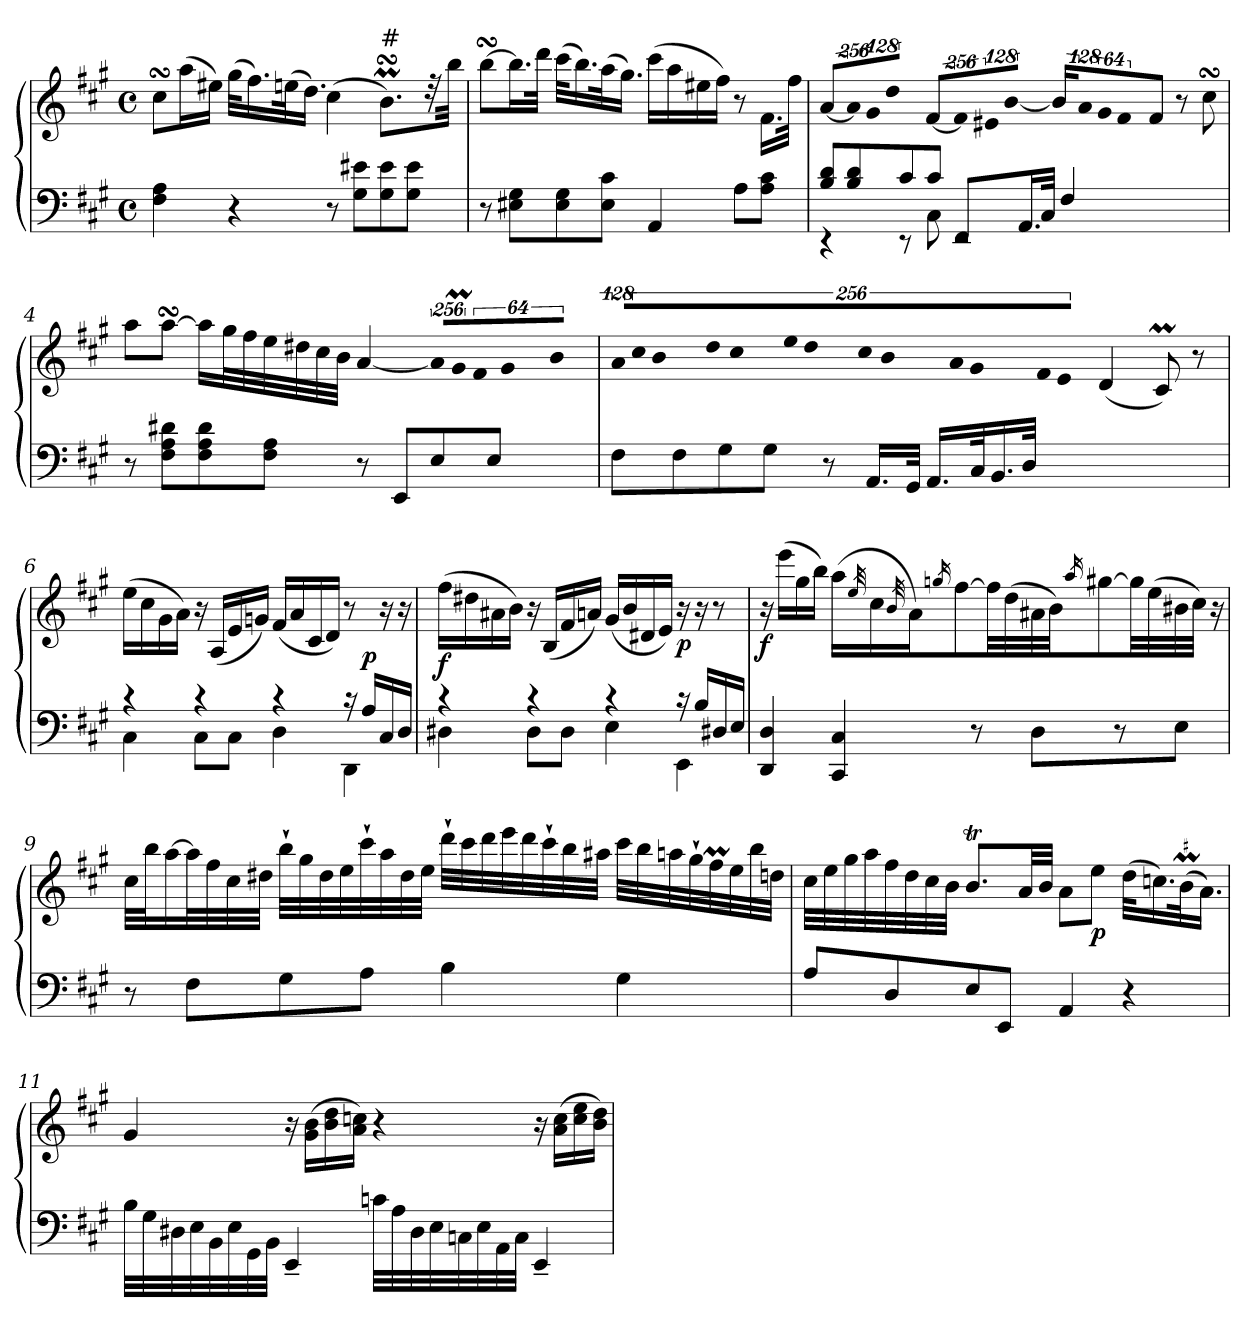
**kern	**kern	**dynam
*part1	*part1	*part1
*staff2	*staff1	*staff1/2
*clefF4	*clefG2	*
*k[f#c#g#]	*k[f#c#g#]	*
*A:	*A:	*
*M4/4	*M4/4	*
*met(c)	*met(c)	*
=1	=1	=1
4F#\ 4A\	8cc#sSsS\L	.
.	(>16aa\L	.
.	16ee#X\JJ)	.
4r	(>32gg#\KLL	.
.	16.ff#\)	.
.	(>32een\k	.
.	16.dd\JJ)	.
8r	(>4cc#\	.
8G#\ 8e#X\L	.	.
!	!LO:TX:a:t=#	!
8G#\ 8e#\	8.bMsSSS\L)	.
8G#\ 8e#\J	.	.
.	32r	.
.	32bb\Jkk	.
=2	=2	=2
8r	[8bbsSSS\L	.
8E#X\ 8G#\L	16.bb\L]	.
.	32ddd\JJk	.
8E#\ 8G#\	(>32ccc#\KLL	.
.	16.bb\)	.
8E#\ 8c#\J	(>32aa\k	.
.	16.gg#\JJ)	.
4AA/	(>16ccc#\LL	.
.	16aa\	.
.	16ee#X\	.
.	16ff#\JJ)	.
8A\L	8r	.
8A\ 8c#\J	16.f#\LL	.
.	32ff#\JJk	.
!!LO:LB:g=z
=3	=3	=3
*^	*	*
8B/ 8d/L	4rEE	[8a/L	.
!	!	!LO:N:vis=16	!
8B/ 8d/	.	4096%171a/L]	.
!	!	!LO:N:vis=16	!
.	.	2048%85g#/	.
!	!	!LO:N:vis=16	!
.	.	4096%171dd/JJ	.
8c#/	8rEE	[8f#/L	.
!	!	!LO:N:vis=16	!
8c#/J	8C#\	4096%171f#/L]	.
!	!	!LO:N:vis=16	!
.	.	2048%85e#X/	.
!	!	!LO:N:vis=16	!
.	.	[4096%171b/JJ	.
8FF#/L	2rEE	16b/LL]	.
!	!	!LO:N:vis=32	!
.	.	4096%85a/L	.
!	!	!LO:N:vis=32	!
.	.	2048%43g#/	.
!	!	!LO:N:vis=32	!
.	.	4096%85f#/JJ	.
16.AA/L	.	8f#/J	.
32C#/JJk	.	.	.
4F#/	.	8r	.
.	.	8cc#sSsS\	.
*v	*v	*	*
=4	=4	=4
8r	8aa\L	.
8F#\ 8A\ 8d#X\L	[8aasSSs\J	.
8F#\ 8A\ 8d#\	16aa\LL]	.
.	32gg#\L	.
.	32ff#\	.
8F#\ 8A\J	32ee\	.
.	32dd#X\	.
.	32cc#\	.
.	32b\JJJ	.
8r	[4a/	.
8EE/L	.	.
!	!LO:N:vis=16	!
8E/	4096%205a/LL]	.
!	!LO:N:vis=16	!
.	4096%205g#m/	.
!	!LO:N:vis=16	!
.	1024%51f#/	.
8E/J	.	.
!	!LO:N:vis=16	!
.	4096%205g#/	.
!	!LO:N:vis=16	!
.	4096%205b/JJ	.
!!LO:LB:g=z
=5	=5	=5
!	!LO:N:vis=16	!
8F#\L	2048%79a/LL	.
!	!LO:N:vis=16	!
.	4096%157cc#/	.
!	!LO:N:vis=16	!
.	2048%79b/	.
!	!LO:N:vis=16	!
.	4096%157dd/	.
8F#\	.	.
!	!LO:N:vis=16	!
.	2048%79cc#/	.
!	!LO:N:vis=16	!
.	4096%157ee/	.
!	!LO:N:vis=16	!
.	2048%79dd/	.
8G#\	.	.
!	!LO:N:vis=16	!
.	4096%157cc#/	.
!	!LO:N:vis=16	!
.	2048%79b/	.
!	!LO:N:vis=16	!
.	4096%157a/	.
8G#\J	.	.
!	!LO:N:vis=16	!
.	2048%79g#/	.
!	!LO:N:vis=16	!
.	4096%157f#/	.
!	!LO:N:vis=16	!
.	2048%79e/JJ	.
8r	(<4d/	.
16.AA/LL	.	.
32GG#/JJk	.	.
16.AA/LL	8c#m/)	.
32C#/k	.	.
16.BB/	8r	.
32D/JJk	.	.
=6	=6	=6
*^	*	*
4rc	4C#\	(>16ee\LL	.
.	.	16cc#\	.
.	.	16g#\	.
.	.	16a\JJ)	.
4rc	8C#\L	16r	.
.	.	(<16A/LL	.
.	8C#\J	16e/	.
.	.	16gn/JJ)	.
4rc	4D\	(<16f#/LL	.
.	.	16a/	.
.	.	16c#/	.
.	.	16d/JJ)	.
16rc	4DD\	8r	.
!	!	!	!LO:DY:a=2
16A/LL	.	.	p
16C#/	.	16r	.
16D/JJ	.	16r	.
!!LO:LB:g=z
=7	=7	=7	=7
!	!	!	!LO:DY:b
4rc	4D#X\	(>16ff#\LL	f
.	.	16dd#X\	.
.	.	16a#X\	.
.	.	16b\JJ)	.
4rc	8D#\L	16r	.
.	.	(<16B/LL	.
.	8D#\J	16f#/	.
.	.	16an/JJ)	.
4rc	4E\	(<16g#/LL	.
.	.	16b/	.
.	.	16d#X/	.
.	.	16e/JJ)	.
!	!	!	!LO:DY:b
16rc	4EE\	16r	p
16B/LL	.	16r	.
16D#X/	.	8r	.
16E/JJ	.	.	.
*v	*v	*	*
!!LO:PB:g=z
=8	=8	=8
!	!	!LO:DY:b
4DD/ 4D/	16r	f
.	(>16eee\LL	.
.	16gg#\	.
.	16bb\JJ)	.
4CC#/ 4C#/	(>16aa\LL	.
.	32qee/	.
.	16cc#\	.
.	32qb/	.
.	16a\J)	.
.	16qggn/	.
.	[8ff#\	.
8r	.	.
.	32ff#\LL]	.
.	(>32dd\	.
8D\L	32a#X\	.
.	32b\JJ)	.
.	16qaa/	.
.	[8gg#X\	.
8r	.	.
.	32gg#\LL]	.
.	(>32ee\	.
8E\J	32b#X\	.
.	32cc#\JJJ)	.
.	16r	.
!!LO:LB:g=z
=9	=9	=9
8r	32cc#\LLL	.
.	32bb\J	.
.	[16aa\	.
8F#\L	32aa\L]	.
.	32ff#\	.
.	32cc#\	.
.	32dd#X\JJJ	.
8G#\	32bb`>\LLL	.
.	32gg#\	.
.	32dd#\	.
.	32ee\	.
8A\J	32ccc#`>\	.
.	32aa\	.
.	32dd#\	.
.	32ee\JJJ	.
4B\	32ddd`>\LLL	.
.	32ccc#\	.
.	32ddd\	.
.	32eee\	.
.	32ddd\	.
.	32ccc#`>\	.
.	32bb\	.
.	32aa#X\JJJ	.
4G#\	32ccc#\LLL	.
.	32bb\	.
.	32aan\	.
.	32gg#`>\	.
.	32ff#M\	.
.	32ee\	.
.	32bb\	.
.	32ddn\JJJ	.
!!LO:LB:g=z
=10	=10	=10
8A/L	32cc#\LLL	.
.	32ee\	.
.	32gg#\	.
.	32aa\	.
8D/	32ff#\	.
.	32dd\	.
.	32cc#\	.
.	32b\JJJ	.
8E/	8.bT/L	.
8EE/J	.	.
.	32a/LL	.
.	32b/JJJ	.
4AA/	8a\L	.
!	!	!LO:DY:b
.	8ee\J	p
4r	(>32dd\KLL	.
.	16.ccn\)	.
.	(>32bM\k	.
.	16.a\JJ)	.
=11	=11	=11
32B\LLL	4g#/	.
32G#\	.	.
32D#X\	.	.
32E\	.	.
32BB\	.	.
32E\	.	.
32GG#\	.	.
32BB\JJJ	.	.
4EE~</	16r	.
.	(>16g#\ 16b\LL	.
.	16b\ 16dd\	.
.	16a\ 16ccn\JJ)	.
32cn\LLL	4r	.
32A\	.	.
32D#\	.	.
32E\	.	.
32Cn\	.	.
32E\	.	.
32AA\	.	.
32C\JJJ	.	.
4EE~</	16r	.
.	(>16a\ 16cc\LL	.
.	16cc\ 16ee\	.
.	16b\ 16dd\JJ)	.
=	=	=
*-	*-	*-
